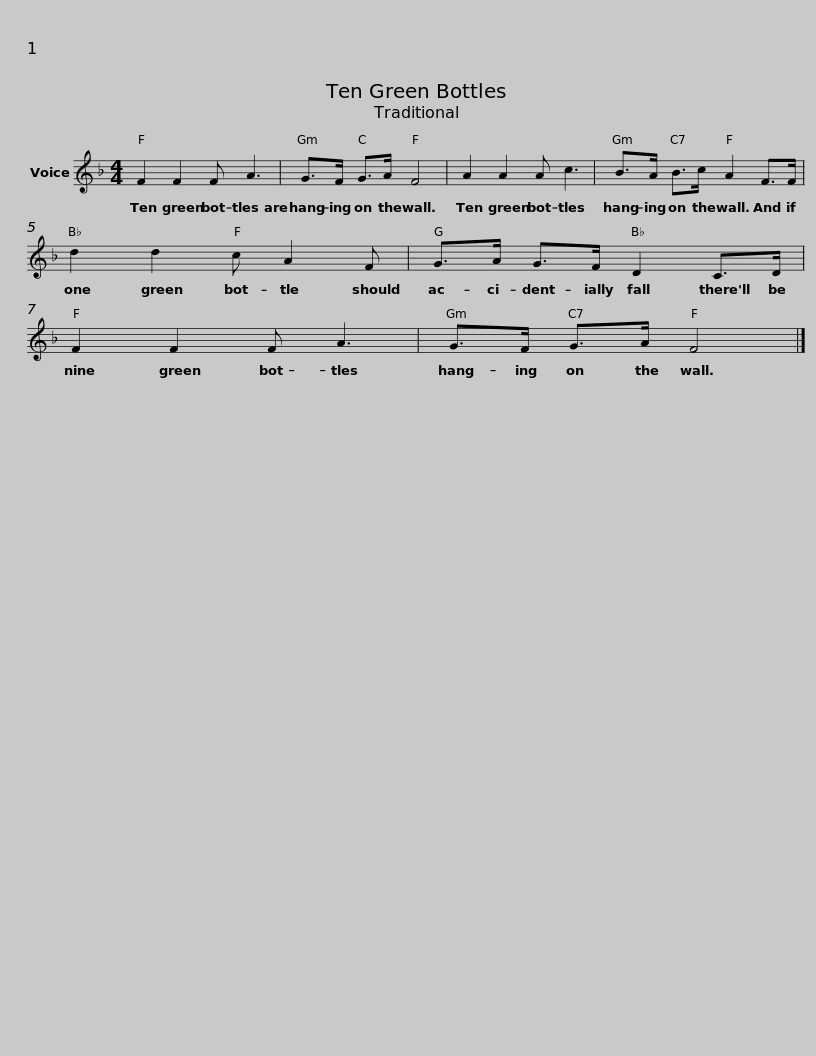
X:1
L:1/8
M:4/4
I:linebreak $
K:F
V:1 treble
V:1
 F2 F2 F A3 | G>F G>A F4 | A2 A2 A c3 | B>A B>c A2 F>F |$ d2 d2 c A2 F | %5
 G>A G>F D2 C>D | F2 F2 F A3 |$ G>F G>A F4 |] %8
